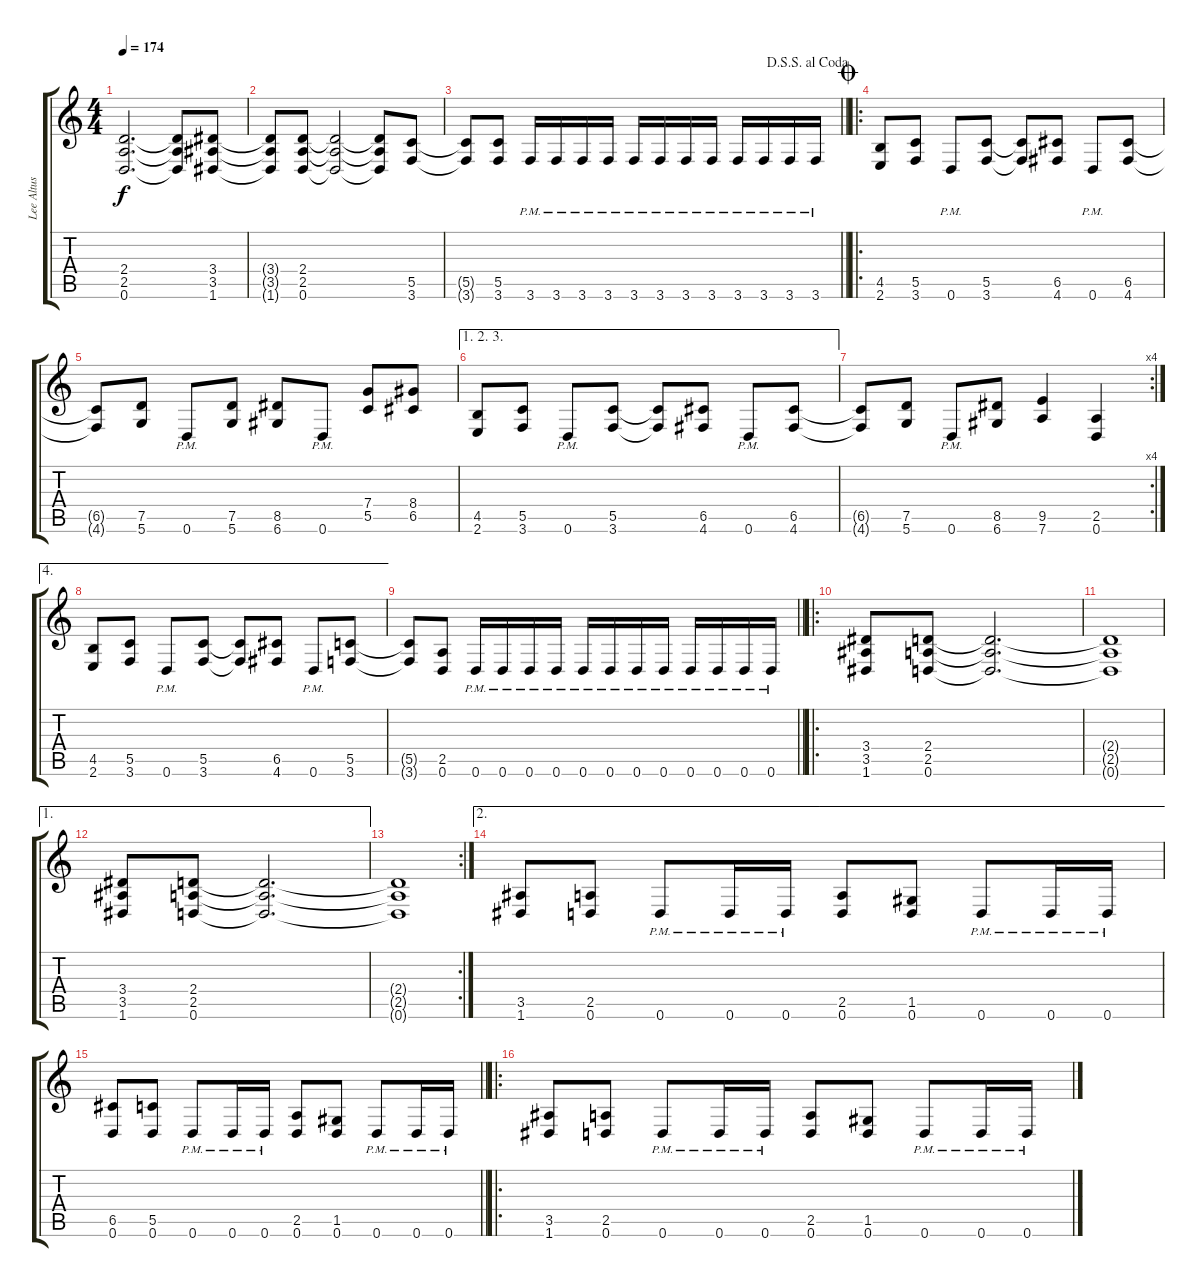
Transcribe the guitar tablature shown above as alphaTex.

\track ("Lee Altus" "Lee Altus") {instrument distortionguitar}
\staff {score tabs}
\tuning (D4 A3 F3 C3 G2 D2) {hide}
\ts (4 4)
\tempo 174
\clef g2
\ks c
(2.4{t} 2.5{t} 0.6{t}).2{d dy f} (2.4{t} 2.5{t} 0.6{t}).8 (3.4 3.5 1.6).8 |
(3.4{t} 3.5{t} 1.6{t}).8 (2.4 2.5 0.6).8 (2.4{t} 2.5{t} 0.6{t}).2 (2.4{t} 2.5{t} 0.6{t}).8 (5.5 3.6).8 |
\jump dalsegnosegnoalcoda
\barLineRight lightlight
(5.5{t} 3.6{t}).8 (5.5 3.6).8 3.6{pm}.16 3.6{pm}.16 3.6{pm}.16 3.6{pm}.16 3.6{pm}.16 3.6{pm}.16 3.6{pm}.16 3.6{pm}.16 3.6{pm}.16 3.6{pm}.16 3.6{pm}.16 3.6{pm}.16 |
\ro
\jump coda
(4.5 2.6).8 (5.5 3.6).8 0.6{pm}.8 (5.5 3.6).8 (5.5{t} 3.6{t}).8 (6.5 4.6).8 0.6{pm}.8 (6.5 4.6).8 |
(6.5{t} 4.6{t}).8 (7.5 5.6).8 0.6{pm}.8 (7.5 5.6).8 (8.5 6.6).8 0.6{pm}.8 (7.4 5.5).8 (8.4 6.5).8 |
\ae (1 2 3)
(4.5 2.6).8 (5.5 3.6).8 0.6{pm}.8 (5.5 3.6).8 (5.5{t} 3.6{t}).8 (6.5 4.6).8 0.6{pm}.8 (6.5 4.6).8 |
\rc 4
(6.5{t} 4.6{t}).8 (7.5 5.6).8 0.6{pm}.8 (8.5 6.6).8 (9.5 7.6).4 (2.5 0.6).4 |
\ae 4
(4.5 2.6).8 (5.5 3.6).8 0.6{pm}.8 (5.5 3.6).8 (5.5{t} 3.6{t}).8 (6.5 4.6).8 0.6{pm}.8 (5.5 3.6).8 |
\barLineRight lightlight
(5.5{t} 3.6{t}).8 (2.5 0.6).8 0.6{pm}.16 0.6{pm}.16 0.6{pm}.16 0.6{pm}.16 0.6{pm}.16 0.6{pm}.16 0.6{pm}.16 0.6{pm}.16 0.6{pm}.16 0.6{pm}.16 0.6{pm}.16 0.6{pm}.16 |
\ro
(3.4 3.5 1.6).8 (2.4 2.5 0.6).8 (2.4{t} 2.5{t} 0.6{t}).2{d} |
(2.4{t} 2.5{t} 0.6{t}).1 |
\ae 1
(3.4 3.5 1.6).8 (2.4 2.5 0.6).8 (2.4{t} 2.5{t} 0.6{t}).2{d} |
\rc 2
(2.4{t} 2.5{t} 0.6{t}).1 |
\ae 2
(3.5 1.6).8 (2.5 0.6).8 0.6{pm}.8 0.6{pm}.16 0.6{pm}.16 (2.5 0.6).8 (1.5 0.6).8 0.6{pm}.8 0.6{pm}.16 0.6{pm}.16 |
\barLineRight lightlight
(6.5 0.6).8 (5.5 0.6).8 0.6{pm}.8 0.6{pm}.16 0.6{pm}.16 (2.5 0.6).8 (1.5 0.6).8 0.6{pm}.8 0.6{pm}.16 0.6{pm}.16 |
\ro
(3.5 1.6).8 (2.5 0.6).8 0.6{pm}.8 0.6{pm}.16 0.6{pm}.16 (2.5 0.6).8 (1.5 0.6).8 0.6{pm}.8 0.6{pm}.16 0.6{pm}.16
